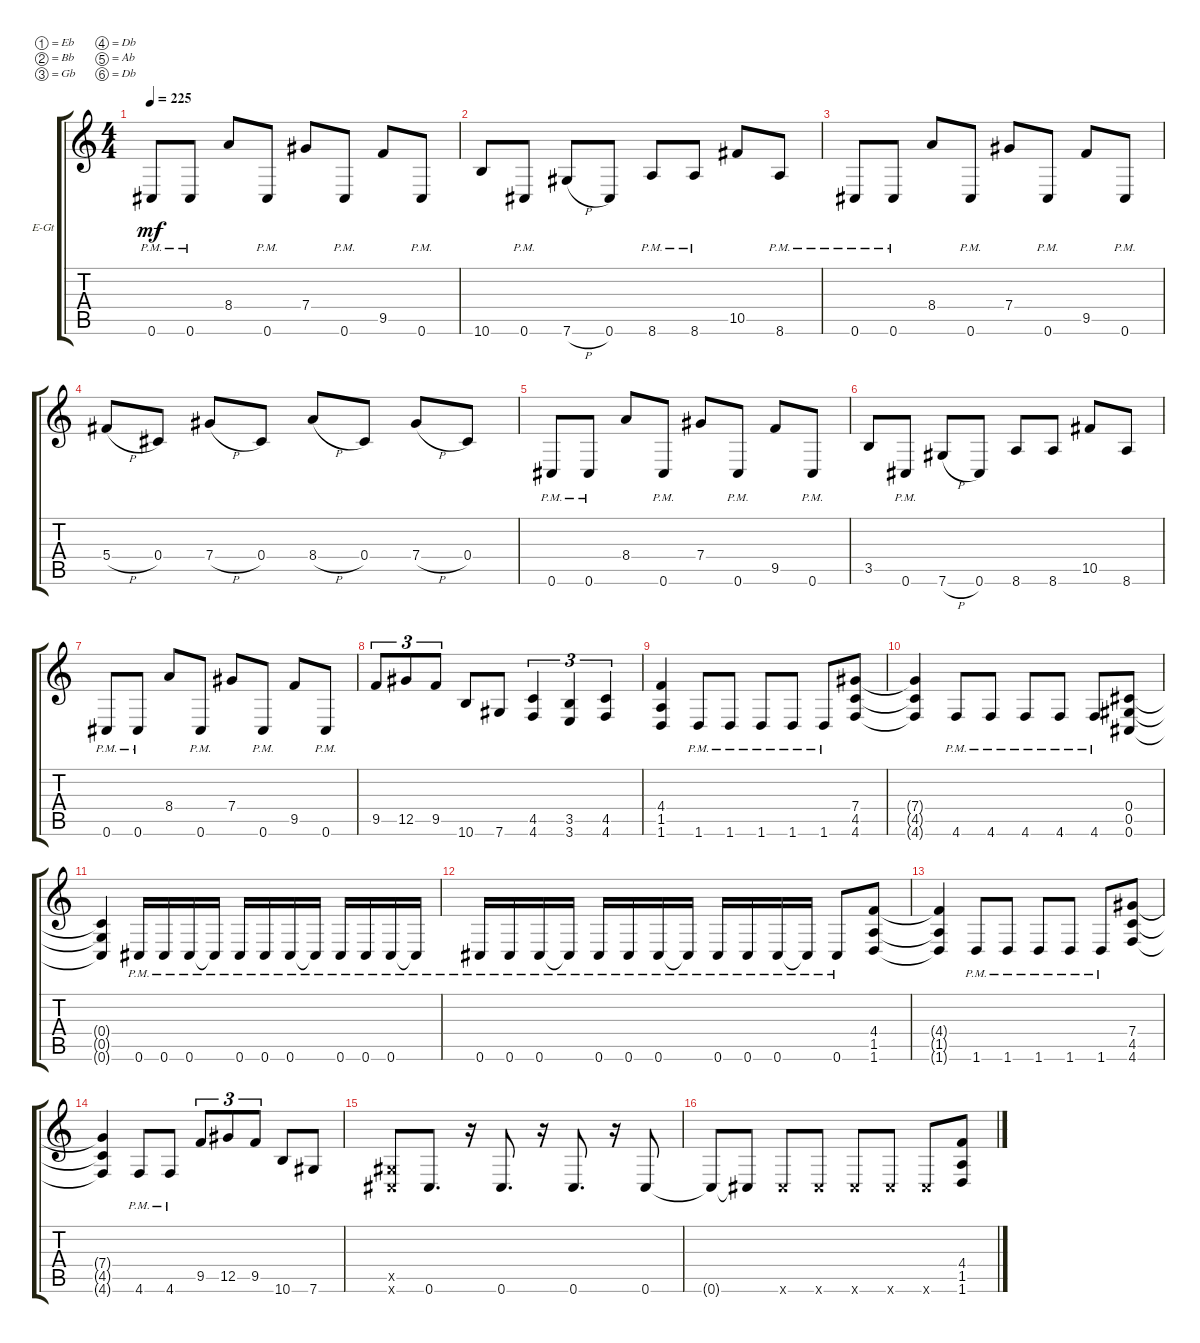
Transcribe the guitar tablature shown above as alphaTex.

\bracketExtendMode groupsimilarinstruments
\firstSystemTrackNameOrientation horizontal
\otherSystemsTrackNameOrientation horizontal
\track ("left" "E-Gt") {instrument distortionguitar}
\staff {score tabs}
\tuning (Eb4 Bb3 Gb3 Db3 Ab2 Db2)
\ts (4 4)
\tempo 225
\clef g2
\ks c
0.6{pm}.8{dy mf} 0.6{pm}.8 8.4.8 0.6{pm}.8 7.4.8 0.6{pm}.8 9.5.8 0.6{pm}.8 |
10.6.8 0.6{pm}.8 7.6{h}.8 0.6.8 8.6{pm}.8 8.6{pm}.8 10.5.8 8.6{pm}.8 |
0.6{pm}.8 0.6{pm}.8 8.4.8 0.6{pm}.8 7.4.8 0.6{pm}.8 9.5.8 0.6{pm}.8 |
5.4{h}.8 0.4.8 7.4{h}.8 0.4.8 8.4{h}.8 0.4.8 7.4{h}.8 0.4.8 |
0.6{pm}.8 0.6{pm}.8 8.4.8 0.6{pm}.8 7.4.8 0.6{pm}.8 9.5.8 0.6{pm}.8 |
3.5.8 0.6{pm}.8 7.6{h}.8 0.6.8 8.6.8 8.6.8 10.5.8 8.6.8 |
0.6{pm}.8 0.6{pm}.8 8.4.8 0.6{pm}.8 7.4.8 0.6{pm}.8 9.5.8 0.6{pm}.8 |
9.5.8{tu (3 2)} 12.5.8{tu (3 2)} 9.5.8{tu (3 2)} 10.6.8 7.6.8 (4.6 4.5).4{tu (3 2)} (3.6 3.5).4{tu (3 2)} (4.6 4.5).4{tu (3 2)} |
(4.4 1.5 1.6).4 1.6{pm}.8 1.6{pm}.8 1.6{pm}.8 1.6{pm}.8 1.6{pm}.8 (4.6 4.5 7.4).8 |
(4.6{t} 7.4{t} 4.5{t}).4 4.6{pm}.8 4.6{pm}.8 4.6{pm}.8 4.6{pm}.8 4.6{pm}.8 (0.6 0.5 0.4).8 |
(0.6{t} 0.5{t} 0.4{t}).4 0.6{pm}.16 0.6{pm}.16 0.6{pm}.16 0.6{pm t}.16 0.6{pm}.16 0.6{pm}.16 0.6{pm}.16 0.6{pm t}.16 0.6{pm}.16 0.6{pm}.16 0.6{pm}.16 0.6{pm t}.16 |
0.6{pm}.16 0.6{pm}.16 0.6{pm}.16 0.6{pm t}.16 0.6{pm}.16 0.6{pm}.16 0.6{pm}.16 0.6{pm t}.16 0.6{pm}.16 0.6{pm}.16 0.6{pm}.16 0.6{pm t}.16 0.6{pm}.8 (1.6 1.5 4.4).8 |
(4.4{t} 1.5{t} 1.6{t}).4 1.6{pm}.8 1.6{pm}.8 1.6{pm}.8 1.6{pm}.8 1.6{pm}.8 (4.6 4.5 7.4).8 |
(4.6{t} 7.4{t} 4.5{t}).4 4.6{pm}.8 4.6{pm}.8 9.5.8{tu (3 2)} 12.5.8{tu (3 2)} 9.5.8{tu (3 2)} 10.6.8 7.6.8 |
(0.5{x} 0.6{x}).8 0.6.8{d} r.16 0.6.8{d} r.16 0.6.8{d} r.16 0.6.8 |
0.6{t}.8 0.6{t}.8 0.6{x}.8 0.6{x}.8 0.6{x}.8 0.6{x}.8 0.6{x}.8 (1.6 1.5 4.4).8
